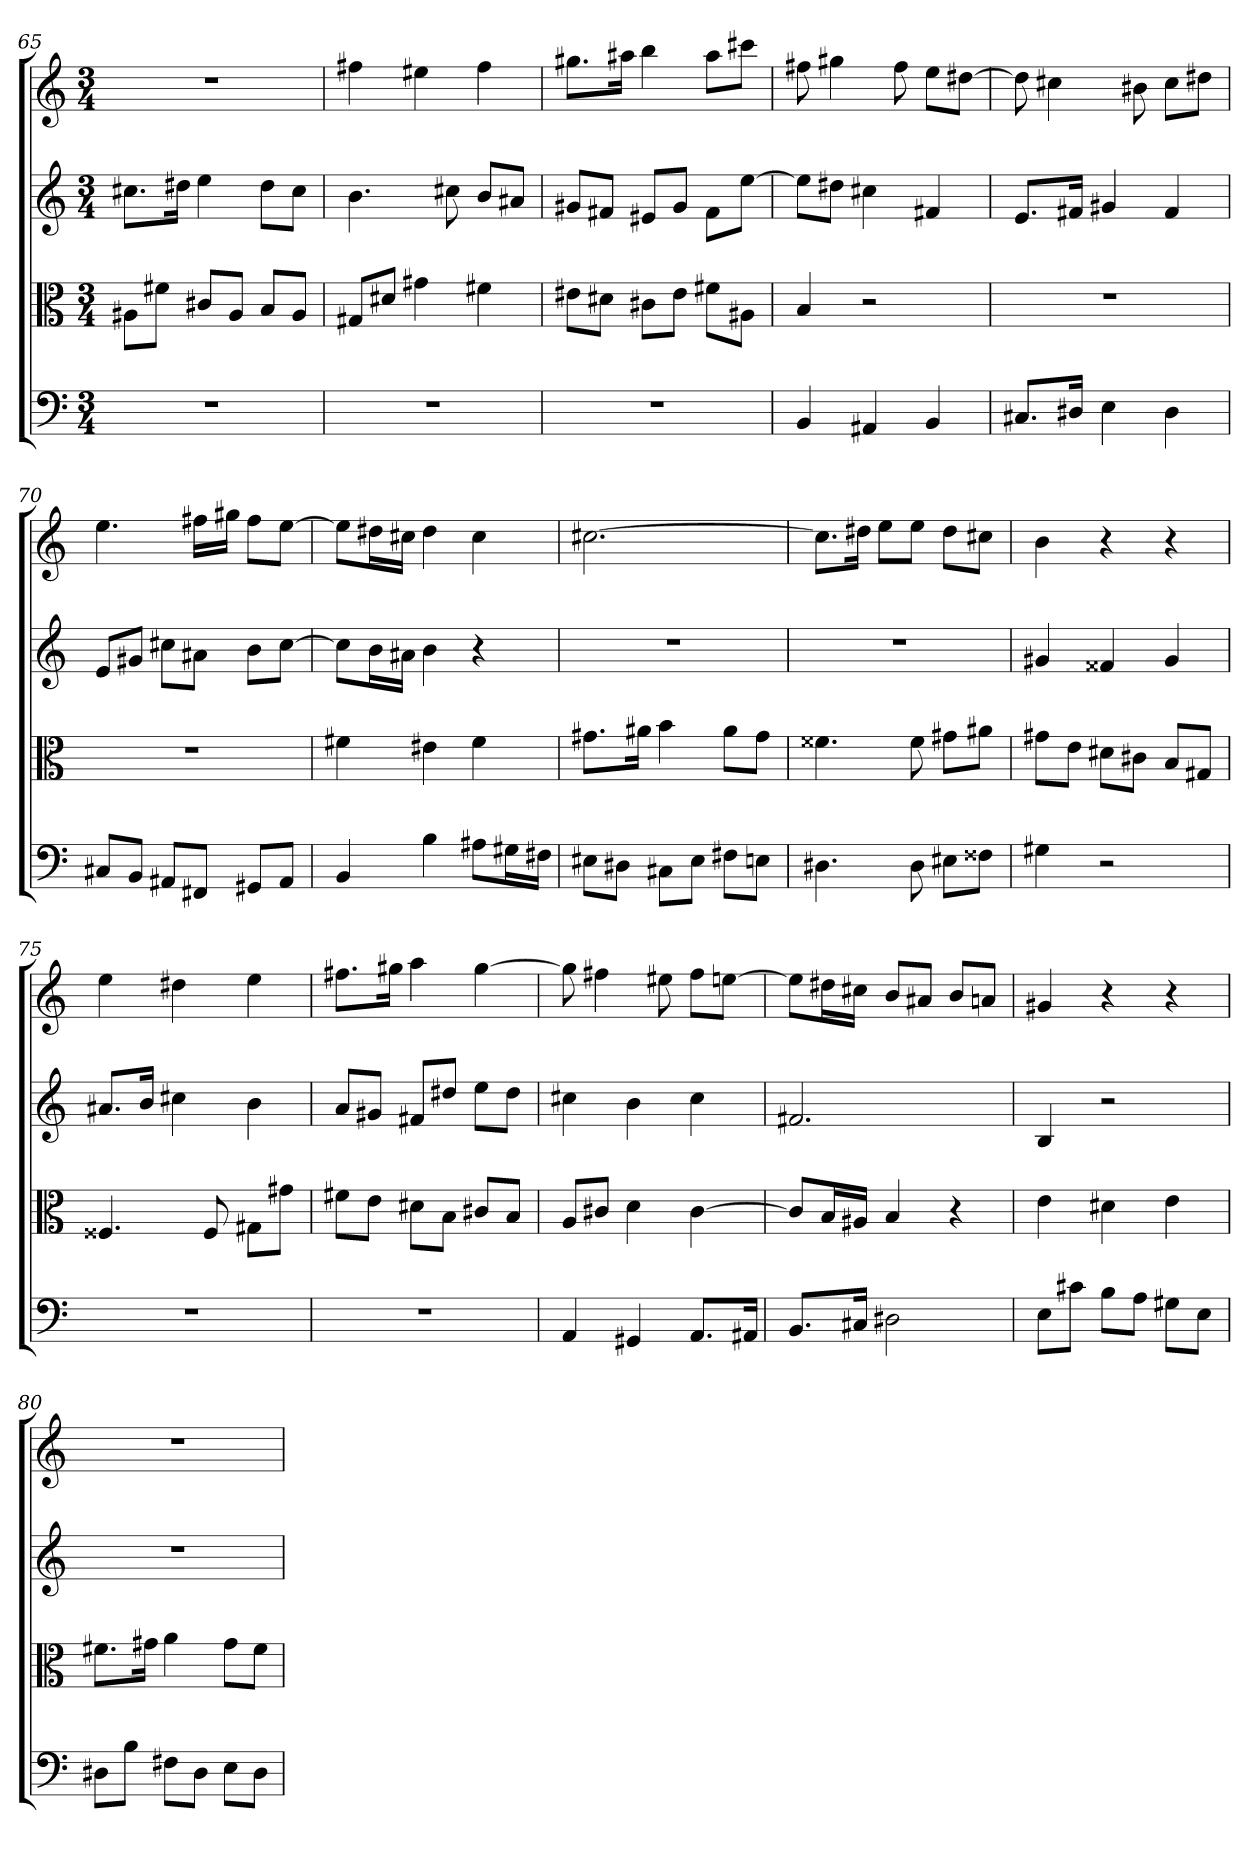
**kern	**kern	**kern	**kern
*part4	*part3	*part2	*part1
*staff4	*staff3	*staff2	*staff1
*clefF4	*clefC3	*	*
*k[]	*k[]	*k[]	*k[]
*M3/4	*M3/4	*M3/4	*M3/4
=65	=65	=65	=65
2.r	8A#X\L	8.cc#XL	2.r
.	8f#X\J	.	.
.	.	16dd#XJk	.
.	8c#X/L	4ee	.
.	8A#/J	.	.
.	8B/L	8dd#L	.
.	8A#/J	8cc#J	.
=66	=66	=66	=66
2.r	8G#X/L	4.b	4ff#X
.	8d#X/J	.	.
.	4g#X	.	4ee#X
.	.	8cc#X	.
.	4f#X	8bL	4ff#
.	.	8a#XJ	.
=67	=67	=67	=67
2.r	8e#X\L	8g#XL	8.gg#XL
.	8d#X\J	8f#XJ	.
.	.	.	16aa#XJk
.	8c#X\L	8e#XL	4bb
.	8e#\J	8g#J	.
.	8f#X\L	8f#L	8aa#L
.	8A#X\J	[8eeJ	8ccc#XJ
=68	=68	=68	=68
4BB	4B	8eeL]	8ff#X
.	.	8dd#XJ	4gg#X
4AA#X	2r	4cc#X	.
.	.	.	8ff#
4BB	.	4f#X	8eeL
.	.	.	[8dd#XJ
=69	=69	=69	=69
8.C#X/L	2.r	8.eL	8dd#]
.	.	.	4cc#X
16D#X/Jk	.	16f#XJk	.
4E	.	4g#X	.
.	.	.	8b#X
4D#	.	4f#	8cc#L
.	.	.	8dd#XJ
=70	=70	=70	=70
8C#X/L	2.r	8eL	4.ee
8BB/J	.	8g#XJ	.
8AA#X/L	.	8cc#XL	.
8FF#X/J	.	8a#XJ	16ff#XLL
.	.	.	16gg#XJJ
8GG#X/L	.	8bL	8ff#L
8AA#/J	.	[8cc#J	[8eeJ
=71	=71	=71	=71
4BB	4f#X	8cc#L]	8eeL]
.	.	16bL	16dd#XL
.	.	16a#XJJ	16cc#XJJ
4B	4e#X	4b	4dd#
8A#X\L	4f#	4r	4cc#
16G#X\L	.	.	.
16F#X\JJ	.	.	.
=72	=72	=72	=72
8E#X\L	8.g#X\L	2.r	[2.cc#X
8D#X\J	.	.	.
.	16a#X\Jk	.	.
8C#X\L	4b	.	.
8E#\J	.	.	.
8F#X\L	8a#\L	.	.
8En\J	8g#\J	.	.
=73	=73	=73	=73
4.D#X	4.f##X	2.r	8.cc#L]
.	.	.	16dd#XJk
.	.	.	8eeL
8D#	8f##	.	8eeJ
8E#X\L	8g#X\L	.	8dd#L
8F##X\J	8a#X\J	.	8cc#XJ
=74	=74	=74	=74
4G#X	8g#X\L	4g#X	4b
.	8e\J	.	.
2r	8d#X\L	4f##X	4r
.	8c#X\J	.	.
.	8B/L	4g#	4r
.	8G#X/J	.	.
=75	=75	=75	=75
2.r	4.F##X	8.a#XL	4ee
.	.	16bJk	.
.	.	4cc#X	4dd#X
.	8F##	.	.
.	8G#X\L	4b	4ee
.	8g#X\J	.	.
=76	=76	=76	=76
2.r	8f#X\L	8aL	8.ff#XL
.	8e\J	8g#XJ	.
.	.	.	16gg#XJk
.	8d#X\L	8f#XL	4aa
.	8B\J	8dd#XJ	.
.	8c#X/L	8eeL	[4gg#
.	8B/J	8dd#J	.
=77	=77	=77	=77
4AA	8A/L	4cc#X	8gg#]
.	8c#X/J	.	4ff#X
4GG#X	4d	4b	.
.	.	.	8ee#X
8.AA/L	[4c#	4cc#	8ff#L
.	.	.	[8eenJ
16AA#X/Jk	.	.	.
=78	=78	=78	=78
8.BB/L	8c#/L]	2.f#X	8eeL]
.	16B/L	.	16dd#XL
16C#X/Jk	16A#X/JJ	.	16cc#XJJ
2D#X	4B	.	8bL
.	.	.	8a#XJ
.	4r	.	8bL
.	.	.	8anJ
=79	=79	=79	=79
8E\L	4e	4B	4g#X
8c#X\J	.	.	.
8B\L	4d#X	2r	4r
8A\J	.	.	.
8G#X\L	4e	.	4r
8E\J	.	.	.
=80	=80	=80	=80
8D#X\L	8.f#X\L	2.r	2.r
8B\J	.	.	.
.	16g#X\Jk	.	.
8F#X\L	4a	.	.
8D#\J	.	.	.
8E\L	8g#\L	.	.
8D#\J	8f#\J	.	.
=	=	=	=
*-	*-	*-	*-
